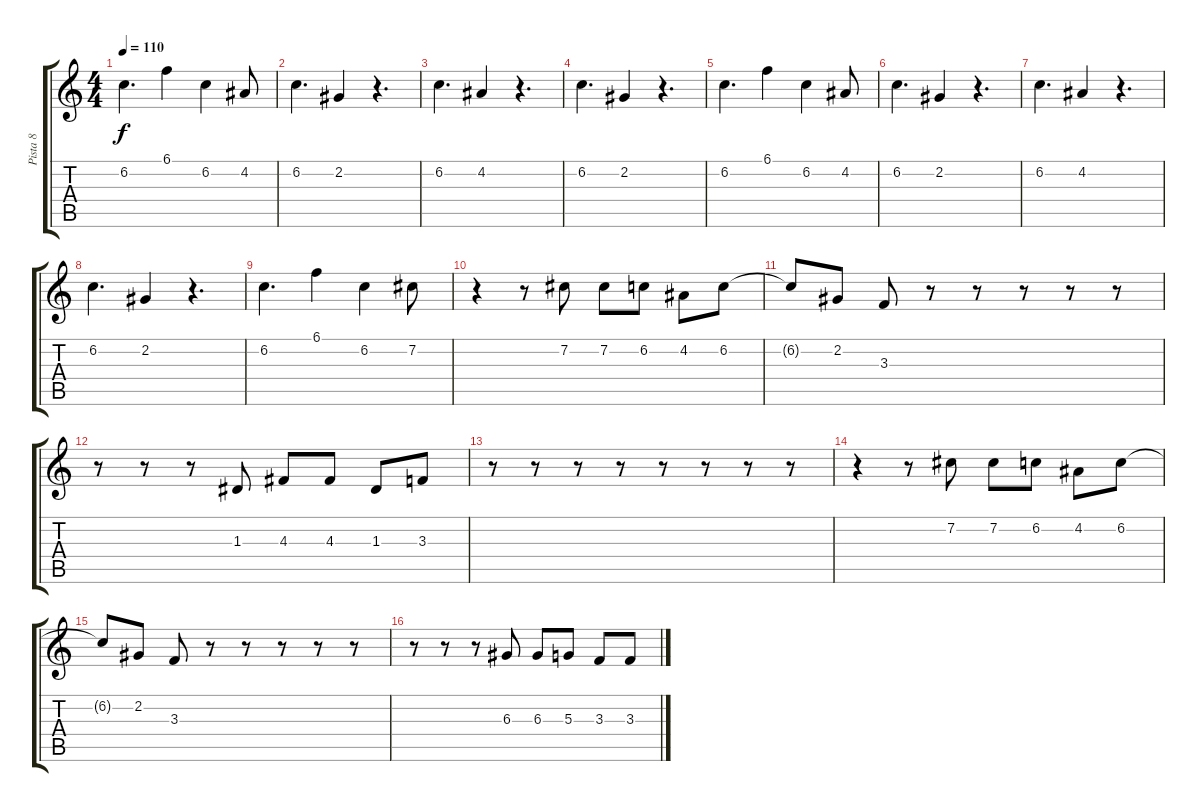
\track ("Pista 8" "Pista 8") {instrument acousticguitarsteel}
\staff {score tabs}
\tuning (B3 Gb3 D3 A2 E2 B1) {hide}
\ts (4 4)
\tempo 110
\clef g2
\ks c
6.2.4{d dy f} 6.1.4 6.2.4 4.2.8 |
6.2.4{d} 2.2.4 r.4{d} |
6.2.4{d} 4.2.4 r.4{d} |
6.2.4{d} 2.2.4 r.4{d} |
6.2.4{d} 6.1.4 6.2.4 4.2.8 |
6.2.4{d} 2.2.4 r.4{d} |
6.2.4{d} 4.2.4 r.4{d} |
6.2.4{d} 2.2.4 r.4{d} |
6.2.4{d} 6.1.4 6.2.4 7.2.8 |
r.4 r.8 7.2.8 7.2.8 6.2.8 4.2.8 6.2.8 |
6.2{t}.8 2.2.8 3.3.8 r.8 r.8 r.8 r.8 r.8 |
r.8 r.8 r.8 1.3.8 4.3.8 4.3.8 1.3.8 3.3.8 |
r.8 r.8 r.8 r.8 r.8 r.8 r.8 r.8 |
r.4 r.8 7.2.8 7.2.8 6.2.8 4.2.8 6.2.8 |
6.2{t}.8 2.2.8 3.3.8 r.8 r.8 r.8 r.8 r.8 |
r.8 r.8 r.8 6.3.8 6.3.8 5.3.8 3.3.8 3.3.8
